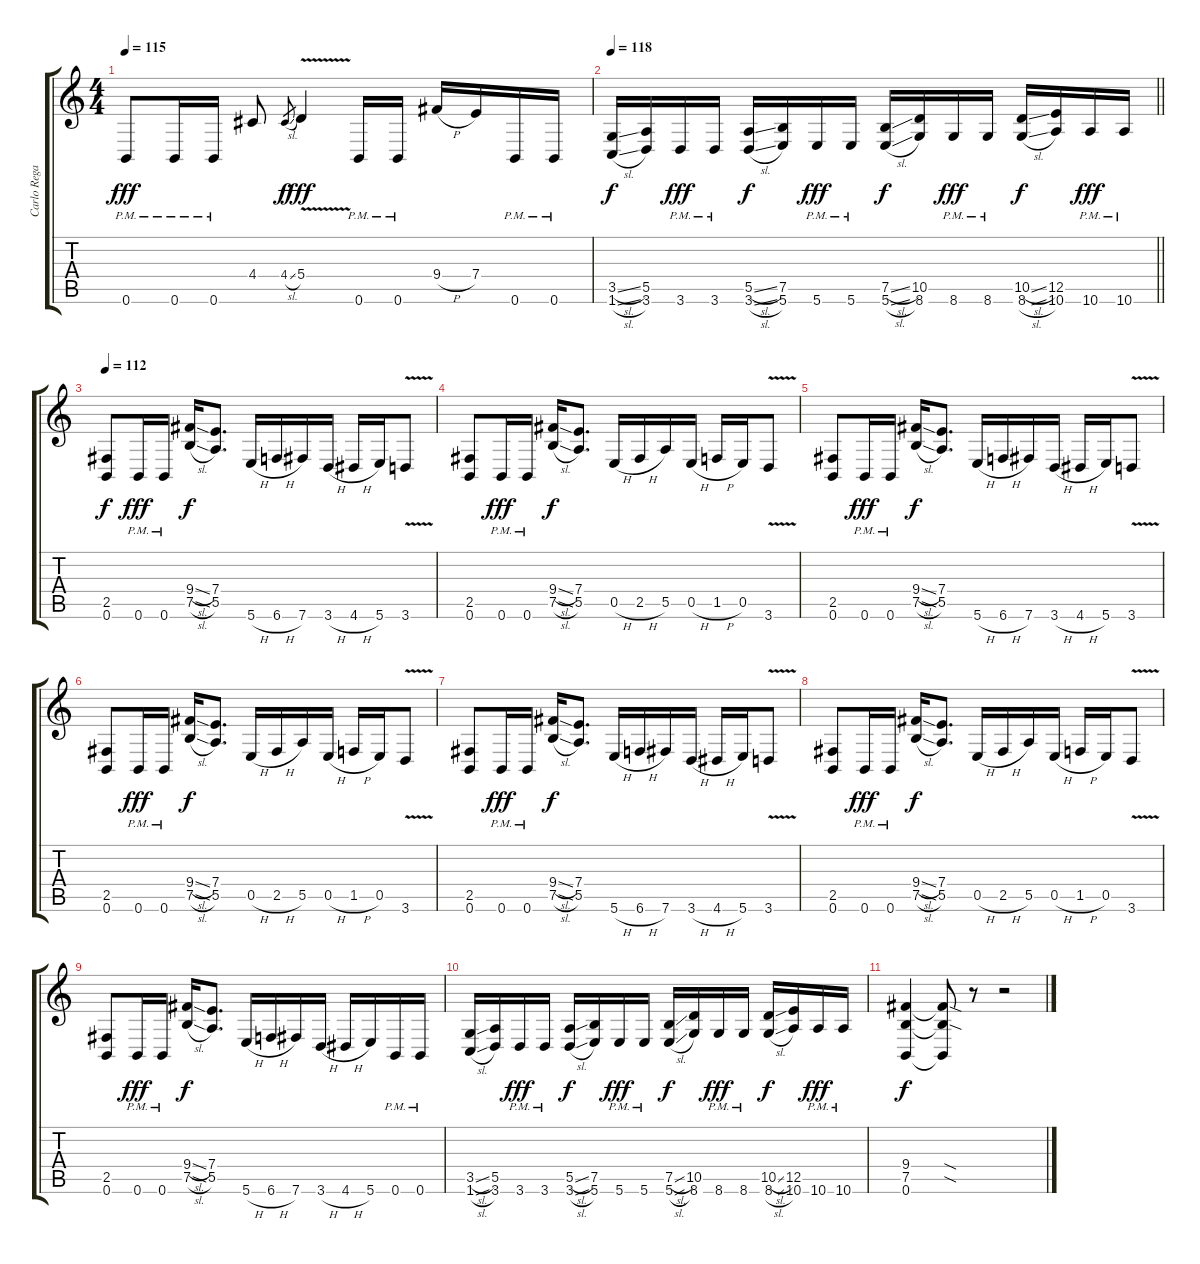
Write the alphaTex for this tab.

\track ("Carlo Regadas" "Carlo Rega") {instrument distortionguitar}
\staff {score tabs}
\tuning (B3 Gb3 D3 A2 E2 B1) {hide}
\ts (4 4)
\tempo 115
\clef g2
\ks c
0.6{pm}.8{dy fff} 0.6{pm}.16 0.6{pm}.16 4.4.8 4.4{sl}.8{gr dy f} 5.4{v}.4{dy fff} 0.6{pm}.16 0.6{pm}.16 9.4{h}.16 7.4.16 0.6{pm}.16 0.6{pm}.16 |
\tempo 118
\barLineRight lightlight
(3.5{sl} 1.6{sl}).16{dy f} (5.5 3.6).16 3.6{pm}.16{dy fff} 3.6{pm}.16 (5.5{sl} 3.6{sl}).16{dy f} (7.5 5.6).16 5.6{pm}.16{dy fff} 5.6{pm}.16 (7.5{sl} 5.6{sl}).16{dy f} (10.5 8.6).16 8.6{pm}.16{dy fff} 8.6{pm}.16 (10.5{sl} 8.6{sl}).16{dy f} (12.5 10.6).16 10.6{pm}.16{dy fff} 10.6{pm}.16 |
\section ("" "")
\tempo 112
(2.5 0.6).8{dy f} 0.6{pm}.16{dy fff} 0.6{pm}.16 (9.4{sl} 7.5{sl}).16{dy f} (7.4 5.5).8{d} 5.6{h}.16 6.6{h}.16 7.6.16 3.6{h}.16 4.6{h}.16 5.6.16 3.6{v}.8 |
(2.5 0.6).8 0.6{pm}.16{dy fff} 0.6{pm}.16 (9.4{sl} 7.5{sl}).16{dy f} (7.4 5.5).8{d} 0.5{h}.16 2.5{h}.16 5.5.16 0.5{h}.16 1.5{h}.16 0.5.16 3.6{v}.8 |
(2.5 0.6).8 0.6{pm}.16{dy fff} 0.6{pm}.16 (9.4{sl} 7.5{sl}).16{dy f} (7.4 5.5).8{d} 5.6{h}.16 6.6{h}.16 7.6.16 3.6{h}.16 4.6{h}.16 5.6.16 3.6{v}.8 |
(2.5 0.6).8 0.6{pm}.16{dy fff} 0.6{pm}.16 (9.4{sl} 7.5{sl}).16{dy f} (7.4 5.5).8{d} 0.5{h}.16 2.5{h}.16 5.5.16 0.5{h}.16 1.5{h}.16 0.5.16 3.6{v}.8 |
(2.5 0.6).8 0.6{pm}.16{dy fff} 0.6{pm}.16 (9.4{sl} 7.5{sl}).16{dy f} (7.4 5.5).8{d} 5.6{h}.16 6.6{h}.16 7.6.16 3.6{h}.16 4.6{h}.16 5.6.16 3.6{v}.8 |
(2.5 0.6).8 0.6{pm}.16{dy fff} 0.6{pm}.16 (9.4{sl} 7.5{sl}).16{dy f} (7.4 5.5).8{d} 0.5{h}.16 2.5{h}.16 5.5.16 0.5{h}.16 1.5{h}.16 0.5.16 3.6{v}.8 |
(2.5 0.6).8 0.6{pm}.16{dy fff} 0.6{pm}.16 (9.4{sl} 7.5{sl}).16{dy f} (7.4 5.5).8{d} 5.6{h}.16 6.6{h}.16 7.6.16 3.6{h}.16 4.6{h}.16 5.6.16 0.6{pm}.16 0.6{pm}.16 |
(3.5{sl} 1.6{sl}).16 (5.5 3.6).16 3.6{pm}.16{dy fff} 3.6{pm}.16 (5.5{sl} 3.6{sl}).16{dy f} (7.5 5.6).16 5.6{pm}.16{dy fff} 5.6{pm}.16 (7.5{sl} 5.6{sl}).16{dy f} (10.5 8.6).16 8.6{pm}.16{dy fff} 8.6{pm}.16 (10.5{sl} 8.6{sl}).16{dy f} (12.5 10.6).16 10.6{pm}.16{dy fff} 10.6{pm}.16 |
(9.4 7.5 0.6).4{dy f} (9.4{sod t} 7.5{sod t} 0.6{t}).8 r.8 r.2
